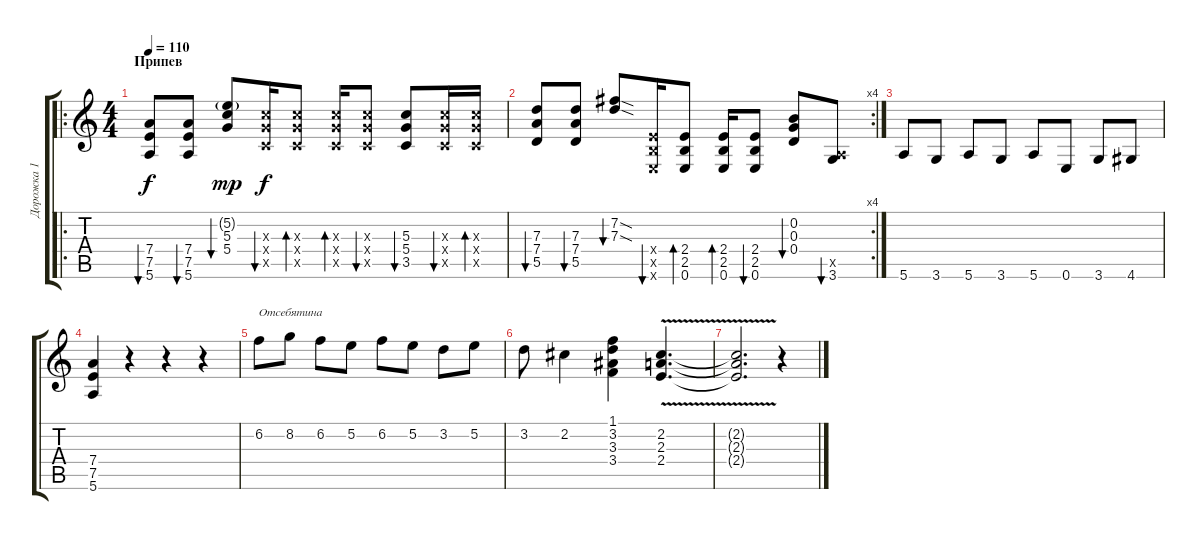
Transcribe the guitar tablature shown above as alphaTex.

\track ("Дорожка 1" "Дорожка 1") {instrument acousticguitarsteel}
\staff {score tabs}
\tuning (E4 B3 G3 D3 A2 E2) {hide}
\ro
\ts (4 4)
\section ("" "Припев")
\tempo 110
\clef g2
\ks c
(7.4 7.5 5.6).8{bu 60 dy f} (7.4 7.5 5.6).8{bu 60} (5.2{g} 5.3 5.4).8{bu 60 dy mp} (5.3{x} 5.4{x} 3.5{x}).16{bu 60 dy f} (5.3{x} 5.4{x} 3.5{x}).8{bd 60} (5.3{x} 5.4{x} 3.5{x}).16{bd 60} (5.3{x} 5.4{x} 3.5{x}).8{bu 60} (5.3 5.4 3.5).8{bu 60} (5.3{x} 5.4{x} 3.5{x}).16{bu 60} (5.3{x} 5.4{x} 3.5{x}).16{bd 60} |
\rc 4
(7.3 7.4 5.5).8{bu 60} (7.3 7.4 5.5).8{bu 60} (7.2{sod} 7.3{sod}).8{bu 60} (2.4{x} 2.5{x} 0.6{x}).16{bu 60} (2.4 2.5 0.6).8{bd 60} (2.4 2.5 0.6).16{bd 60} (2.4 2.5 0.6).8{bu 60} (0.2 0.3 0.4).8{bu 60} (0.5{x} 3.6).8{bu 60} |
5.6.8 3.6.8 5.6.8 3.6.8 5.6.8 0.6.8 3.6.8 4.6.8 |
(7.4 7.5 5.6).4 r.4 r.4 r.4 |
6.2.8{txt "Отсебятина"} 8.2.8 6.2.8 5.2.8 6.2.8 5.2.8 3.2.8 5.2.8 |
3.2.8 2.2.4 (1.1 3.2 3.3 3.4).4 (2.2{v} 2.3 2.4).4{d} |
(2.2{t} 2.3{t} 2.4{t}).2{d} r.4
